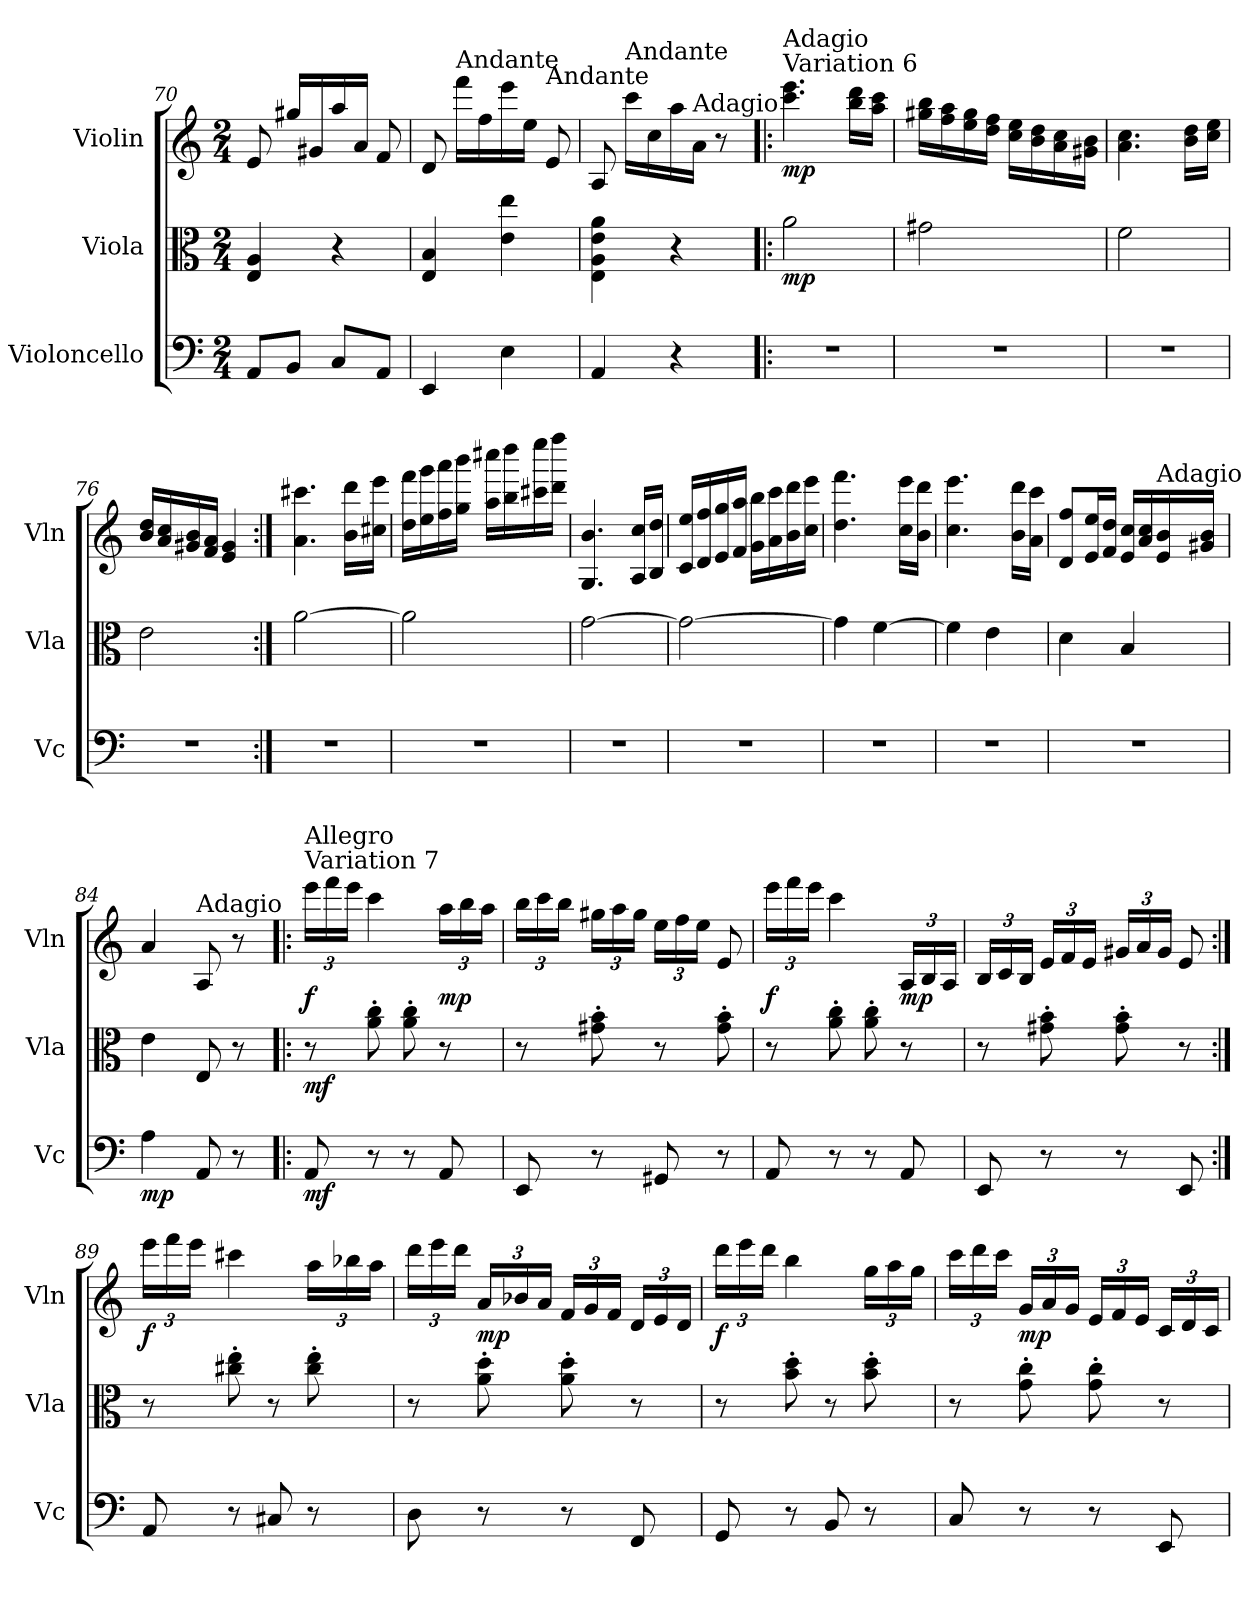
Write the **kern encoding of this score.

**kern	**dynam	**kern	**dynam	**kern	**dynam
*part3	*part3	*part2	*part2	*part1	*part1
*staff3	*staff3	*staff2	*staff2	*staff1	*staff1
*I"Violoncello	*	*I"Viola	*	*I"Violin	*
*I'Vc	*	*I'Vla	*	*I'Vln	*
*clefF4	*	*clefC3	*	*clefG2	*
*k[]	*	*k[]	*	*k[]	*
*C:	*	*C:	*	*C:	*
*M2/4	*	*M2/4	*	*M2/4	*
=70	=70	=70	=70	=70	=70
8AA/L	.	4E/ 4A/	.	8e/	.
8BB/J	.	.	.	16gg#X/LL	.
.	.	.	.	16g#X/	.
8C/L	.	4r	.	16aa/	.
.	.	.	.	16a/JJ	.
8AA/J	.	.	.	8f/	.
=71	=71	=71	=71	=71	=71
4EE/	.	4E/ 4B/	.	8d/	.
!	!	!	!	!LO:TX:a:t=Andante	!
.	.	.	.	16fff\LL	.
.	.	.	.	16ff\	.
4E\	.	4e\ 4ee\	.	16eee\	.
.	.	.	.	16ee\JJ	.
!	!	!	!	!LO:TX:a:t=Andante	!
.	.	.	.	8e/	.
=72	=72	=72	=72	=72	=72
4AA/	.	4E\ 4A\ 4e\ 4a\	.	8A/	.
!	!	!	!	!LO:TX:a:t=Andante	!
.	.	.	.	16ccc\LL	.
.	.	.	.	16cc\	.
4r	.	4r	.	16aa\	.
!	!	!	!	!LO:TX:a:t=Adagio	!
.	.	.	.	16a\JJ	.
.	.	.	.	8r	.
!!LO:LB:g=z
=73!|:	=73!|:	=73!|:	=73!|:	=73!|:	=73!|:
!	!	!	!	!LO:TX:a:t=Variation 6	!
!	!	!	!	!LO:TX:a:t=Adagio	!
!	!	!	!LO:DY:b	!	!LO:DY:b
2r	.	2a\	mp	4.ccc\ 4.eee\	mp
.	.	.	.	16bb\ 16ddd\LL	.
.	.	.	.	16aa\ 16ccc\JJ	.
=74	=74	=74	=74	=74	=74
2r	.	2g#X\	.	16gg#X\ 16bb\LL	.
.	.	.	.	16ff\ 16aa\	.
.	.	.	.	16ee\ 16gg#\	.
.	.	.	.	16dd\ 16ff\JJ	.
.	.	.	.	16cc\ 16ee\LL	.
.	.	.	.	16b\ 16dd\	.
.	.	.	.	16a\ 16cc\	.
.	.	.	.	16g#X\ 16b\JJ	.
=75	=75	=75	=75	=75	=75
2r	.	2f\	.	4.a\ 4.cc\	.
.	.	.	.	16b\ 16dd\LL	.
.	.	.	.	16cc\ 16ee\JJ	.
=76	=76	=76	=76	=76	=76
2r	.	2e\	.	16b/ 16dd/LL	.
.	.	.	.	16a/ 16cc/	.
.	.	.	.	16g#X/ 16b/	.
.	.	.	.	16f/ 16a/JJ	.
.	.	.	.	4e/ 4g#/	.
=77:|!	=77:|!	=77:|!	=77:|!	=77:|!	=77:|!
2r	.	[2a\	.	4.a\ 4.ccc#X\	.
.	.	.	.	16b\ 16ddd\LL	.
.	.	.	.	16cc#X\ 16eee\JJ	.
=78	=78	=78	=78	=78	=78
2r	.	2a\]	.	16dd\ 16fff\LL	.
.	.	.	.	16ee\ 16ggg\	.
.	.	.	.	16ff\ 16aaa\	.
.	.	.	.	16gg\ 16bbb\JJ	.
.	.	.	.	16aa\ 16cccc#X\LL	.
.	.	.	.	16bb\ 16dddd\	.
.	.	.	.	16ccc#X\ 16eeee\	.
.	.	.	.	16ddd\ 16ffff\JJ	.
=79	=79	=79	=79	=79	=79
2r	.	[2g\	.	4.G/ 4.b/	.
.	.	.	.	16A/ 16cc/LL	.
.	.	.	.	16B/ 16dd/JJ	.
=80	=80	=80	=80	=80	=80
2r	.	2g\_	.	16c/ 16ee/LL	.
.	.	.	.	16d/ 16ff/	.
.	.	.	.	16e/ 16gg/	.
.	.	.	.	16f/ 16aa/JJ	.
.	.	.	.	16g\ 16bb\LL	.
.	.	.	.	16a\ 16ccc\	.
.	.	.	.	16b\ 16ddd\	.
.	.	.	.	16cc\ 16eee\JJ	.
=81	=81	=81	=81	=81	=81
2r	.	4g\]	.	4.dd\ 4.fff\	.
.	.	[4f\	.	.	.
.	.	.	.	16cc\ 16eee\LL	.
.	.	.	.	16b\ 16ddd\JJ	.
!!LO:LB:g=z
=82	=82	=82	=82	=82	=82
2r	.	4f\]	.	4.cc\ 4.eee\	.
.	.	4e\	.	.	.
.	.	.	.	16b\ 16ddd\LL	.
.	.	.	.	16a\ 16ccc\JJ	.
=83	=83	=83	=83	=83	=83
2r	.	4d\	.	8d/ 8ff/L	.
.	.	.	.	16e/ 16ee/L	.
.	.	.	.	16f/ 16dd/JJ	.
.	.	4B/	.	16e/ 16cc/LL	.
.	.	.	.	16a/ 16cc/	.
!	!	!	!	!LO:TX:a:t=Adagio	!
.	.	.	.	16e/ 16b/	.
.	.	.	.	16g#X/ 16b/JJ	.
=84	=84	=84	=84	=84	=84
!	!LO:DY:b	!	!	!	!
4A\	mp	4e\	.	4a/	.
!	!	!	!	!LO:TX:a:t=Adagio	!
8AA/	.	8E/	.	8A/	.
8r	.	8r	.	8r	.
!!LO:LB:g=z
=85!|:	=85!|:	=85!|:	=85!|:	=85!|:	=85!|:
*	*	*	*	*Xbrackettup	*
!	!	!	!	!LO:TX:a:t=Variation 7	!
!	!	!	!	!LO:TX:a:t=Allegro	!
!	!LO:DY:b	!	!LO:DY:b	!	!LO:DY:b
8AA/	mf	8r	mf	24eee\LL	f
.	.	.	.	24fff\	.
.	.	.	.	24eee\JJ	.
8r	.	8a\' 8cc\'	.	4ccc\	.
8r	.	8a\' 8cc\'	.	.	.
!	!	!	!	!	!LO:DY:b
8AA/	.	8r	.	24aa\LL	mp
.	.	.	.	24bb\	.
.	.	.	.	24aa\JJ	.
=86	=86	=86	=86	=86	=86
8EE/	.	8r	.	24bb\LL	.
.	.	.	.	24ccc\	.
.	.	.	.	24bb\JJ	.
8r	.	8g#X\' 8b\'	.	24gg#X\LL	.
.	.	.	.	24aa\	.
.	.	.	.	24gg#\JJ	.
8GG#X/	.	8r	.	24ee\LL	.
.	.	.	.	24ff\	.
.	.	.	.	24ee\JJ	.
8r	.	8g#\' 8b\'	.	8e/	.
=87	=87	=87	=87	=87	=87
!	!	!	!	!	!LO:DY:b
8AA/	.	8r	.	24eee\LL	f
.	.	.	.	24fff\	.
.	.	.	.	24eee\JJ	.
8r	.	8a\' 8cc\'	.	4ccc\	.
8r	.	8a\' 8cc\'	.	.	.
!	!	!	!	!	!LO:DY:b
8AA/	.	8r	.	24A/LL	mp
.	.	.	.	24B/	.
.	.	.	.	24A/JJ	.
=88	=88	=88	=88	=88	=88
8EE/	.	8r	.	24B/LL	.
.	.	.	.	24c/	.
.	.	.	.	24B/JJ	.
8r	.	8g#X\' 8b\'	.	24e/LL	.
.	.	.	.	24f/	.
.	.	.	.	24e/JJ	.
8r	.	8g#\' 8b\'	.	24g#X/LL	.
.	.	.	.	24a/	.
.	.	.	.	24g#/JJ	.
8EE/	.	8r	.	8e/	.
=89:|!	=89:|!	=89:|!	=89:|!	=89:|!	=89:|!
!	!	!	!	!	!LO:DY:b
8AA/	.	8r	.	24eee\LL	f
.	.	.	.	24fff\	.
.	.	.	.	24eee\JJ	.
8r	.	8cc#X\' 8ee\'	.	4ccc#X\	.
8C#X/	.	8r	.	.	.
8r	.	8cc#\' 8ee\'	.	24aa\LL	.
.	.	.	.	24bb-X\	.
.	.	.	.	24aa\JJ	.
!!LO:LB:g=z
=90	=90	=90	=90	=90	=90
8D\	.	8r	.	24ddd\LL	.
.	.	.	.	24eee\	.
.	.	.	.	24ddd\JJ	.
!	!	!	!	!	!LO:DY:b
8r	.	8a\' 8dd\'	.	24a/LL	mp
.	.	.	.	24b-X/	.
.	.	.	.	24a/JJ	.
8r	.	8a\' 8dd\'	.	24f/LL	.
.	.	.	.	24g/	.
.	.	.	.	24f/JJ	.
8FF/	.	8r	.	24d/LL	.
.	.	.	.	24e/	.
.	.	.	.	24d/JJ	.
=91	=91	=91	=91	=91	=91
!	!	!	!	!	!LO:DY:b
8GG/	.	8r	.	24ddd\LL	f
.	.	.	.	24eee\	.
.	.	.	.	24ddd\JJ	.
8r	.	8b\' 8dd\'	.	4bb\	.
8BB/	.	8r	.	.	.
8r	.	8b\' 8dd\'	.	24gg\LL	.
.	.	.	.	24aa\	.
.	.	.	.	24gg\JJ	.
=92	=92	=92	=92	=92	=92
8C/	.	8r	.	24ccc\LL	.
.	.	.	.	24ddd\	.
.	.	.	.	24ccc\JJ	.
!	!	!	!	!	!LO:DY:b
8r	.	8g\' 8cc\'	.	24g/LL	mp
.	.	.	.	24a/	.
.	.	.	.	24g/JJ	.
8r	.	8g\' 8cc\'	.	24e/LL	.
.	.	.	.	24f/	.
.	.	.	.	24e/JJ	.
8EE/	.	8r	.	24c/LL	.
.	.	.	.	24d/	.
.	.	.	.	24c/JJ	.
=	=	=	=	=	=
*-	*-	*-	*-	*-	*-
